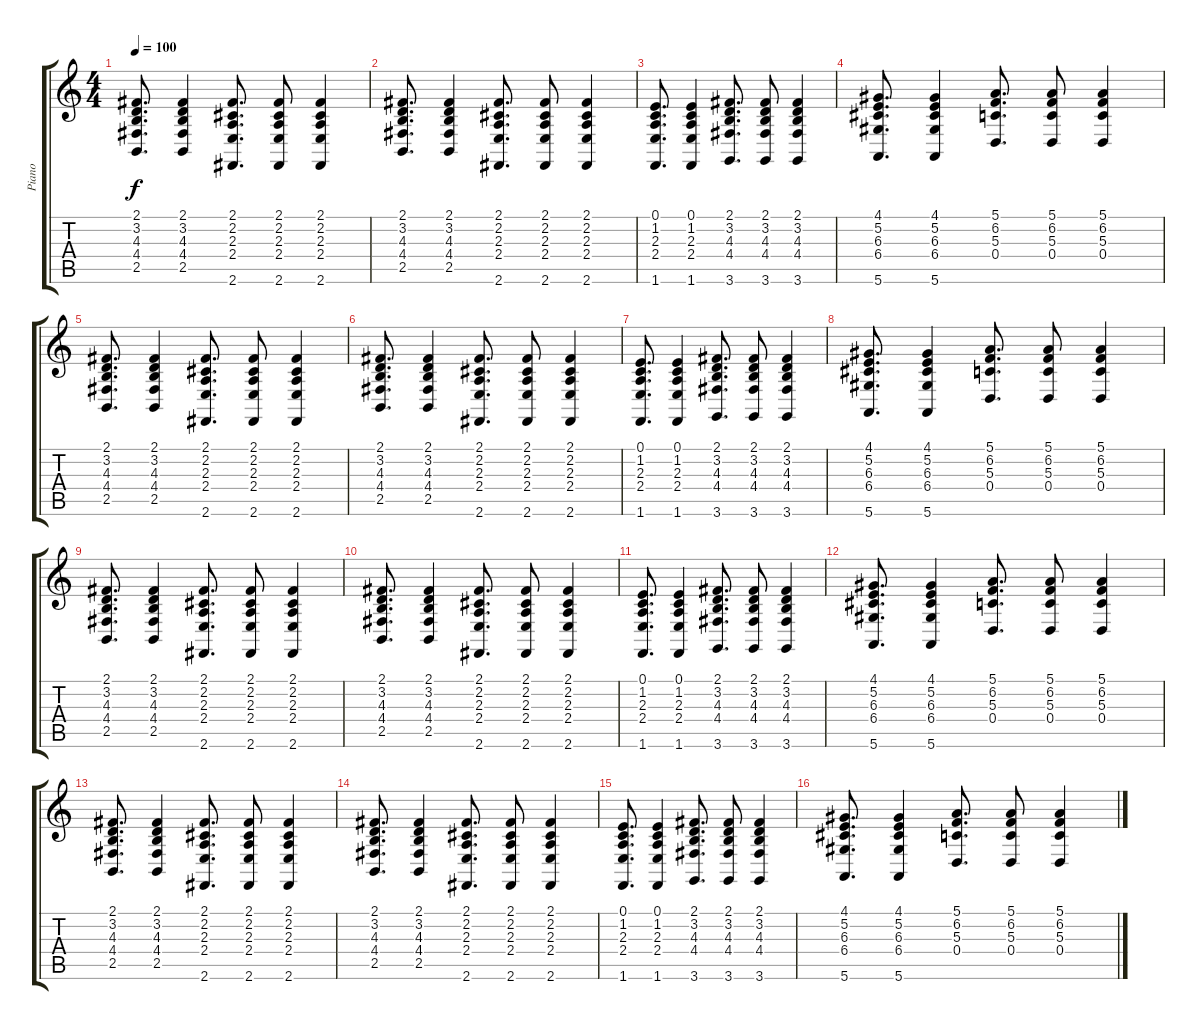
\track ("Piano" "Piano") {instrument acousticgrandpiano}
\staff {score tabs}
\tuning (E4 B3 G3 D3 A2 E2) {hide}
\ts (4 4)
\tempo 100
\clef g2
\ks c
(2.1 3.2 4.3 4.4 2.5).8{d dy f} (2.1 3.2 4.3 4.4 2.5).4 (2.1 2.2 2.3 2.4 2.6).8{d} (2.1 2.2 2.3 2.4 2.6).8 (2.1 2.2 2.3 2.4 2.6).4 |
(2.1 3.2 4.3 4.4 2.5).8{d} (2.1 3.2 4.3 4.4 2.5).4 (2.1 2.2 2.3 2.4 2.6).8{d} (2.1 2.2 2.3 2.4 2.6).8 (2.1 2.2 2.3 2.4 2.6).4 |
(0.1 1.2 2.3 2.4 1.6).8{d} (0.1 1.2 2.3 2.4 1.6).4 (2.1 3.2 4.3 4.4 3.6).8{d} (2.1 3.2 4.3 4.4 3.6).8 (2.1 3.2 4.3 4.4 3.6).4 |
(4.1 5.2 6.3 6.4 5.6).8{d} (4.1 5.2 6.3 6.4 5.6).4 (5.1 6.2 5.3 0.4).8{d} (5.1 6.2 5.3 0.4).8 (5.1 6.2 5.3 0.4).4 |
(2.1 3.2 4.3 4.4 2.5).8{d} (2.1 3.2 4.3 4.4 2.5).4 (2.1 2.2 2.3 2.4 2.6).8{d} (2.1 2.2 2.3 2.4 2.6).8 (2.1 2.2 2.3 2.4 2.6).4 |
(2.1 3.2 4.3 4.4 2.5).8{d} (2.1 3.2 4.3 4.4 2.5).4 (2.1 2.2 2.3 2.4 2.6).8{d} (2.1 2.2 2.3 2.4 2.6).8 (2.1 2.2 2.3 2.4 2.6).4 |
(0.1 1.2 2.3 2.4 1.6).8{d} (0.1 1.2 2.3 2.4 1.6).4 (2.1 3.2 4.3 4.4 3.6).8{d} (2.1 3.2 4.3 4.4 3.6).8 (2.1 3.2 4.3 4.4 3.6).4 |
(4.1 5.2 6.3 6.4 5.6).8{d} (4.1 5.2 6.3 6.4 5.6).4 (5.1 6.2 5.3 0.4).8{d} (5.1 6.2 5.3 0.4).8 (5.1 6.2 5.3 0.4).4 |
(2.1 3.2 4.3 4.4 2.5).8{d} (2.1 3.2 4.3 4.4 2.5).4 (2.1 2.2 2.3 2.4 2.6).8{d} (2.1 2.2 2.3 2.4 2.6).8 (2.1 2.2 2.3 2.4 2.6).4 |
(2.1 3.2 4.3 4.4 2.5).8{d} (2.1 3.2 4.3 4.4 2.5).4 (2.1 2.2 2.3 2.4 2.6).8{d} (2.1 2.2 2.3 2.4 2.6).8 (2.1 2.2 2.3 2.4 2.6).4 |
(0.1 1.2 2.3 2.4 1.6).8{d} (0.1 1.2 2.3 2.4 1.6).4 (2.1 3.2 4.3 4.4 3.6).8{d} (2.1 3.2 4.3 4.4 3.6).8 (2.1 3.2 4.3 4.4 3.6).4 |
(4.1 5.2 6.3 6.4 5.6).8{d} (4.1 5.2 6.3 6.4 5.6).4 (5.1 6.2 5.3 0.4).8{d} (5.1 6.2 5.3 0.4).8 (5.1 6.2 5.3 0.4).4 |
(2.1 3.2 4.3 4.4 2.5).8{d} (2.1 3.2 4.3 4.4 2.5).4 (2.1 2.2 2.3 2.4 2.6).8{d} (2.1 2.2 2.3 2.4 2.6).8 (2.1 2.2 2.3 2.4 2.6).4 |
(2.1 3.2 4.3 4.4 2.5).8{d} (2.1 3.2 4.3 4.4 2.5).4 (2.1 2.2 2.3 2.4 2.6).8{d} (2.1 2.2 2.3 2.4 2.6).8 (2.1 2.2 2.3 2.4 2.6).4 |
(0.1 1.2 2.3 2.4 1.6).8{d} (0.1 1.2 2.3 2.4 1.6).4 (2.1 3.2 4.3 4.4 3.6).8{d} (2.1 3.2 4.3 4.4 3.6).8 (2.1 3.2 4.3 4.4 3.6).4 |
(4.1 5.2 6.3 6.4 5.6).8{d} (4.1 5.2 6.3 6.4 5.6).4 (5.1 6.2 5.3 0.4).8{d} (5.1 6.2 5.3 0.4).8 (5.1 6.2 5.3 0.4).4
